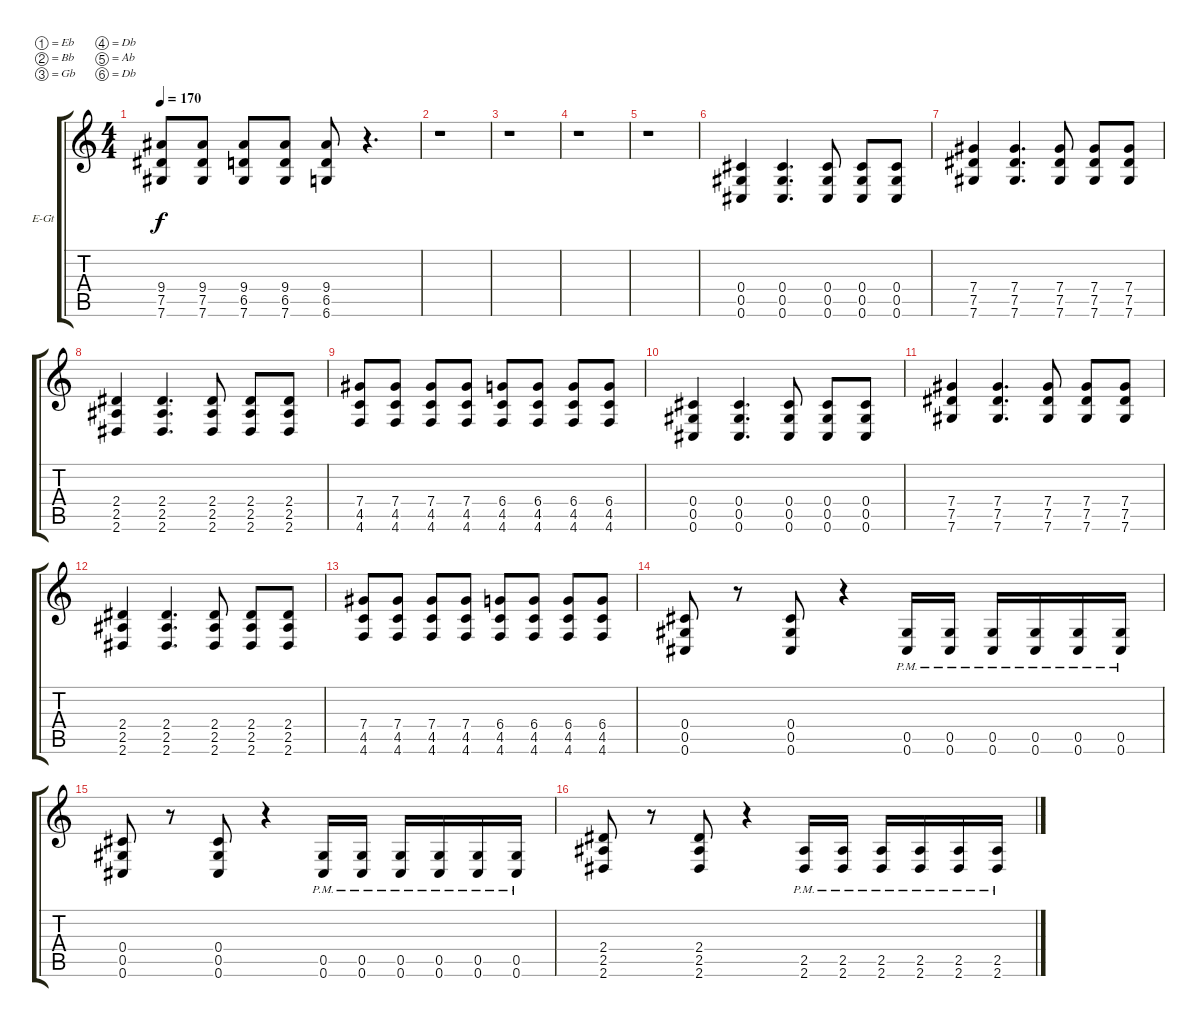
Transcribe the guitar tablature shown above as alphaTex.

\defaultSystemsLayout 4
\bracketExtendMode groupsimilarinstruments
\firstSystemTrackNameOrientation horizontal
\otherSystemsTrackNameOrientation horizontal
\track ("Rhythm Guitar" "E-Gt") {instrument overdrivenguitar}
\staff {score tabs}
\tuning (Eb4 Bb3 Gb3 Db3 Ab2 Db2)
\ts (4 4)
\tempo 170
\clef g2
\scale
0.333333
\ks c
(9.4 7.5 7.6).8{dy f} (9.4 7.5 7.6).8 (9.4 6.5 7.6).8 (9.4 6.5 7.6).8 (9.4 6.5 6.6).8 r.4{d} |
\scale
0.333333 r.1 |
\scale
0.333333 r.1 |
\scale
0.333333 r.1 |
\scale
0.333333 r.1 |
\scale
0.333333 (0.4 0.5 0.6).4 (0.4 0.5 0.6).4{d} (0.4 0.5 0.6).8 (0.4 0.5 0.6).8 (0.4 0.5 0.6).8 |
\scale
0.333333 (7.4 7.5 7.6).4 (7.4 7.5 7.6).4{d} (7.4 7.5 7.6).8 (7.4 7.5 7.6).8 (7.4 7.5 7.6).8 |
\scale
0.333333 (2.4 2.5 2.6).4 (2.4 2.5 2.6).4{d} (2.4 2.5 2.6).8 (2.4 2.5 2.6).8 (2.4 2.5 2.6).8 |
\scale
0.333333 (7.4 4.5 4.6).8 (7.4 4.5 4.6).8 (7.4 4.5 4.6).8 (7.4 4.5 4.6).8 (6.4 4.5 4.6).8 (6.4 4.5 4.6).8 (6.4 4.5 4.6).8 (6.4 4.5 4.6).8 |
\scale
0.333333 (0.4 0.5 0.6).4 (0.4 0.5 0.6).4{d} (0.4 0.5 0.6).8 (0.4 0.5 0.6).8 (0.4 0.5 0.6).8 |
\scale
0.333333 (7.4 7.5 7.6).4 (7.4 7.5 7.6).4{d} (7.4 7.5 7.6).8 (7.4 7.5 7.6).8 (7.4 7.5 7.6).8 |
\scale
0.333333 (2.4 2.5 2.6).4 (2.4 2.5 2.6).4{d} (2.4 2.5 2.6).8 (2.4 2.5 2.6).8 (2.4 2.5 2.6).8 |
\scale
0.333333 (7.4 4.5 4.6).8 (7.4 4.5 4.6).8 (7.4 4.5 4.6).8 (7.4 4.5 4.6).8 (6.4 4.5 4.6).8 (6.4 4.5 4.6).8 (6.4 4.5 4.6).8 (6.4 4.5 4.6).8 |
\scale
0.333333 (0.4 0.5 0.6).8 r.8 (0.4 0.5 0.6).8 r.4 (0.6{pm} 0.5).16 (0.6{pm} 0.5).16 (0.6{pm} 0.5).16 (0.6{pm} 0.5).16 (0.6{pm} 0.5).16 (0.6{pm} 0.5).16 |
\scale
0.333333 (0.4 0.5 0.6).8 r.8 (0.4 0.5 0.6).8 r.4 (0.6{pm} 0.5).16 (0.6{pm} 0.5).16 (0.6{pm} 0.5).16 (0.6{pm} 0.5).16 (0.6{pm} 0.5).16 (0.6{pm} 0.5).16 |
\scale
0.333333 (2.4 2.5 2.6).8 r.8 (2.4 2.5 2.6).8 r.4 (2.6{pm} 2.5).16 (2.6{pm} 2.5).16 (2.6{pm} 2.5).16 (2.6{pm} 2.5).16 (2.6{pm} 2.5).16 (2.6{pm} 2.5).16
